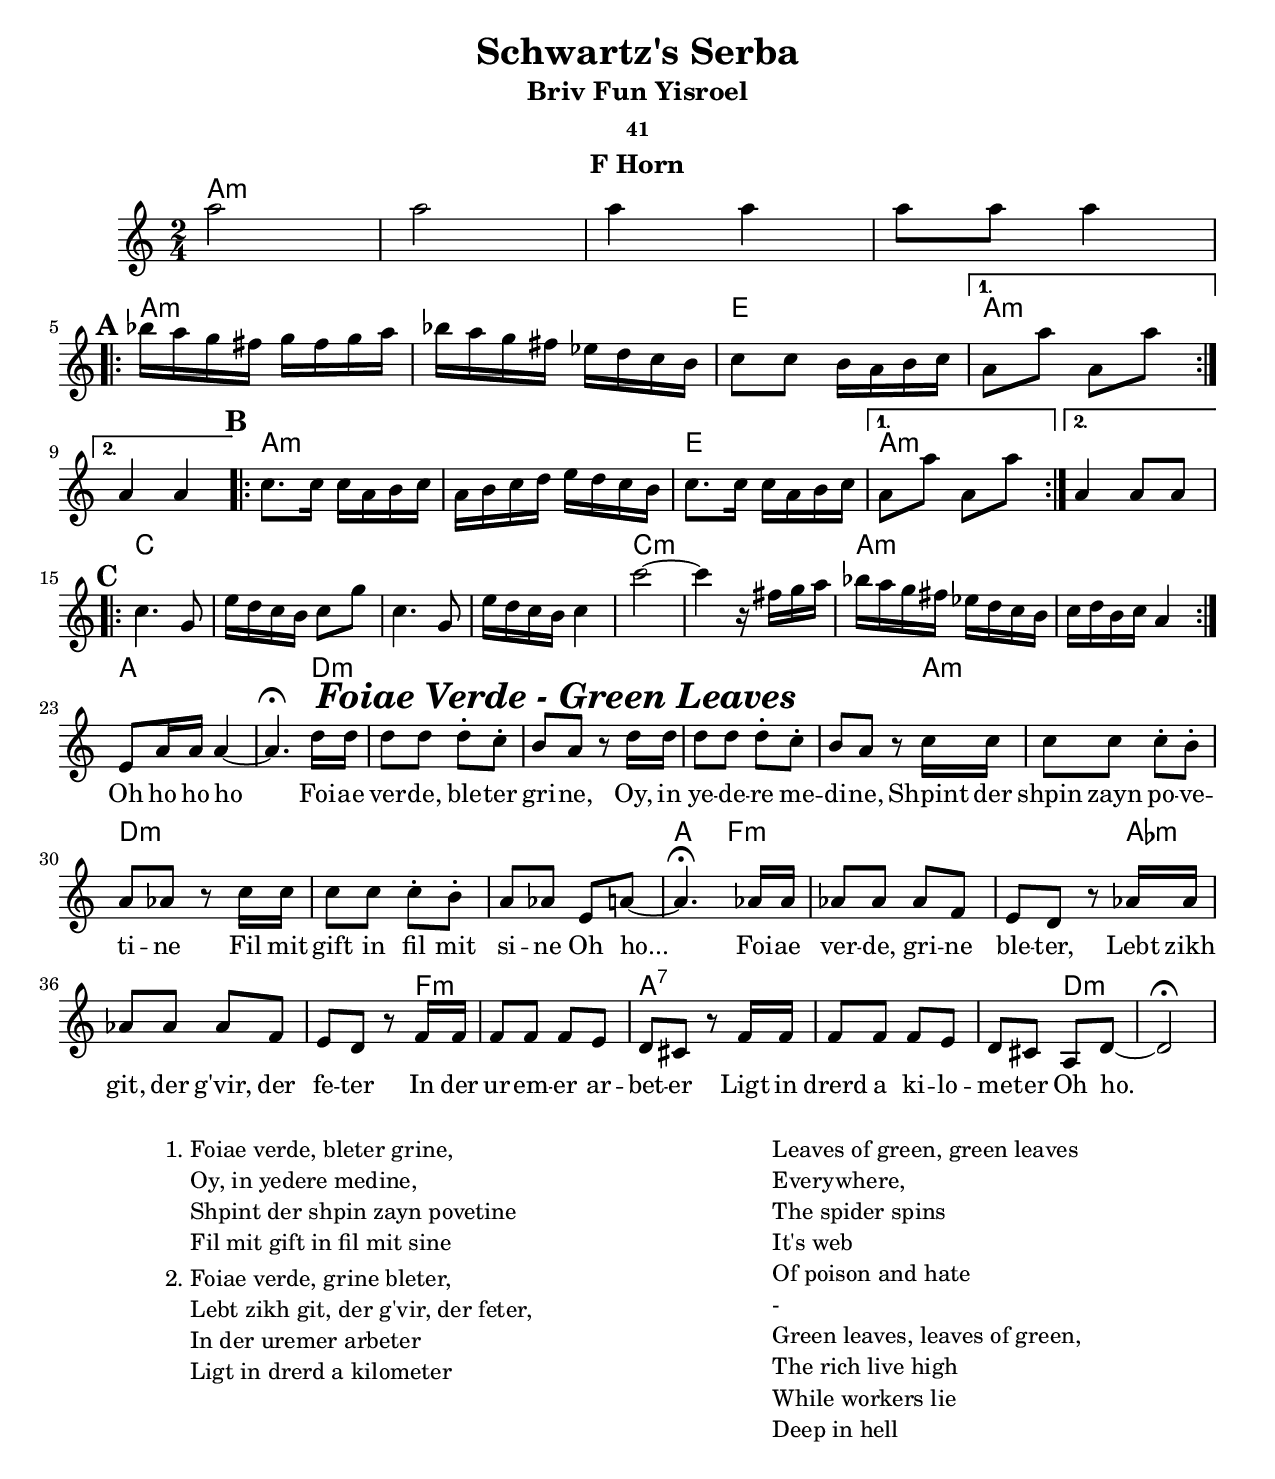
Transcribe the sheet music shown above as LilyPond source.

\version "2.18.0"
\include "english.ly"
\pointAndClickOff
\paper{
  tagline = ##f
  print-all-headers = ##t
  #(set-paper-size "letter")
}
date = #(strftime "%d-%m-%Y" (localtime (current-time)))
%\markup{ \italic{ " Updated " \date  }  }

%\markup{ Got something to say? }

%#################################### Melody ########################
melody = \relative c''' {
  \set Score.markFormatter = #format-mark-box-alphabet

  \clef treble
  \key a \minor
  \time 2/4

  \melisma
  a2 a2 a4 a4 a8 a8 a4 \break
  %\partial 16*3 a16 d f   %lead in notes

  \repeat volta 2{
    \mark \default
    bf16 a g fs g fs g a
    bf16 a g fs ef d c b|
    c8 c b16 a b c

  }
  \alternative { {a8 a' a, a' }{a,4 a } }


  \repeat volta 2{
    \mark \default
    c8.  c16 c a b c
    a16 b c d e d c b
    c8. c16 c a b c

  }
  \alternative { {a8 a' a, a' }{a,4 a8 a } }

  \repeat volta 2{
    \break
    \mark \default
    c4.  g8
    e'16 d c b c8 g'|
    c,4. g8
    e'16 d c b c4

    c'2~
    c4 r16 fs, g a
    bf a g fs ef d c b
    c16 d b c a4
  }
  \melismaEnd
  % briv starts here

  \break
  e8 a16 a a4~
  % a2~
  %a2~^\markup{\abs-fontsize #17 \bold \italic {"Foiae Verde - Green Leaves"}}
  a4. \fermata ^\markup{\abs-fontsize #17 \bold \italic {"     Foiae Verde - Green Leaves"}} d16 d|

  % e8  a16 a a4~|
  %a2 \fermata


  d8  d d-.  c-. |
  b a8 r8 d16 d

  d8 d d-.  c-.|
  b8 a r8  c16 c

  c8 c c-. b-. |
  a8 af r8 c16 c
  c8 c c-. b-. |
  a8 af e8 a~

  a4. \fermata af16 af
  %2nd verse
  af8 af af f|
  e8 d r af'16 af
  af8 af af f|
  e8 d r f16 f
  f8 f f e|
  d8 cs r f16 f|
  f8 f f e|
  d8 cs a d~
  d2\fermata

}
%################################# Lyrics #####################
\addlyrics{
  Oh ho ho ho
  Foi -- ae ver -- de, ble -- ter gri -- ne,
  Oy, in ye -- de -- re me -- di -- ne,
  Shpint der shpin zayn po -- ve -- ti -- ne
  Fil mit gift in fil mit si -- ne
  Oh ho...

  Foi -- ae ver -- de,  gri -- ne ble -- ter,
  Lebt zikh git, der g'vir, der fe -- ter
  In der ur -- em -- er ar -- bet -- er
  Ligt in drerd a ki -- lo -- me -- ter
  Oh ho.
}

%################################# Chords #######################
harmonies = \chordmode {
  a2*4:m
  a2*2:m
  e2
  a2*2:m
  %b
  a2*2:m
  e2
  a2*2:m
  %c
  c2*4
  c2*2:m
  a2*2:m
  %Foiae

  %a8*23
  a8*7
  d4*8:m
  a8*5:m
  d2*3:m
  a4 f4*4:m
  s8
  af8*8:m
  %g8*5
  f8*5:m
  a8*10:7
  d4*3:m

}

\score {
  <<
    \new ChordNames {
      \set chordChanges = ##f
      \harmonies
    }
    \new Staff
    \melody
  >>
  \header{
    title= "Schwartz's Serba"
    subtitle="Briv Fun Yisroel"
    subsubtitle="41"
    composer= ""
    instrument = "F Horn"
    arranger= ""
  }
  \layout{indent = 1.0\cm}
  \midi {
    \tempo 4 = 120

    % \midi { }
  }
}

%
% more verses:
\markup{}
\markup {
  \fill-line {
    \hspace #0.1 % distance from left margin
    \column {
      \line {
        "1."
        \column {
          "Foiae verde, bleter grine,"
          "Oy, in yedere medine,"
          "Shpint der shpin zayn povetine"
          "Fil mit gift in fil mit sine"
        }
      }
      \hspace #0.2 % vertical distance between verses
      \line {
        "2."
        \column {
          "Foiae verde, grine bleter,"
          "Lebt zikh git, der g'vir, der feter,"
          "In der uremer arbeter"
          "Ligt in drerd a kilometer"
        }
      }
    }
    \hspace #0.1  % horiz. distance between columns
    \column {
      \line {
        ""
        \column {

          "Leaves of green, green leaves"
          "Everywhere,"
          "The spider spins"
          "It's web"
          "Of poison and hate"
          "-"
          "Green leaves, leaves of green,"
          "The rich live high"
          "While workers lie"
          "Deep in hell"
        }
      }


      \hspace #0.2 % distance between verses
      \line {
        \column {
          ""
        }
      }
    }
    \hspace #0.1 % distance to right margin
  }
}

%}

